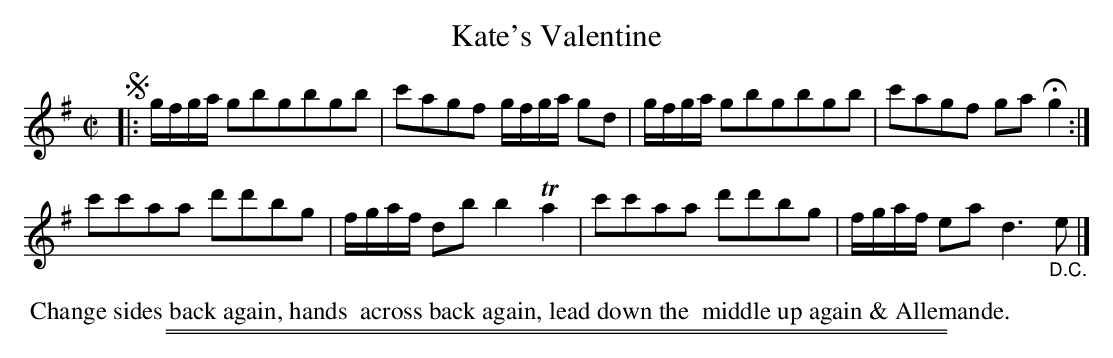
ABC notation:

X:1
T: Kate's Valentine
M: C|
L: 1/8
K: G
!segno!|:\
g/f/g/a/ gbgbgb | c'agf g/f/g/a/ gd |\
g/f/g/a/ gbgbgb | c'agf ga Hg2 :|
c'c'aa d'd'bg | f/g/a/f/ db b2 Ta2 |\
c'c'aa d'd'bg | f/g/a/f/ ea d3"_D.C."e |]
